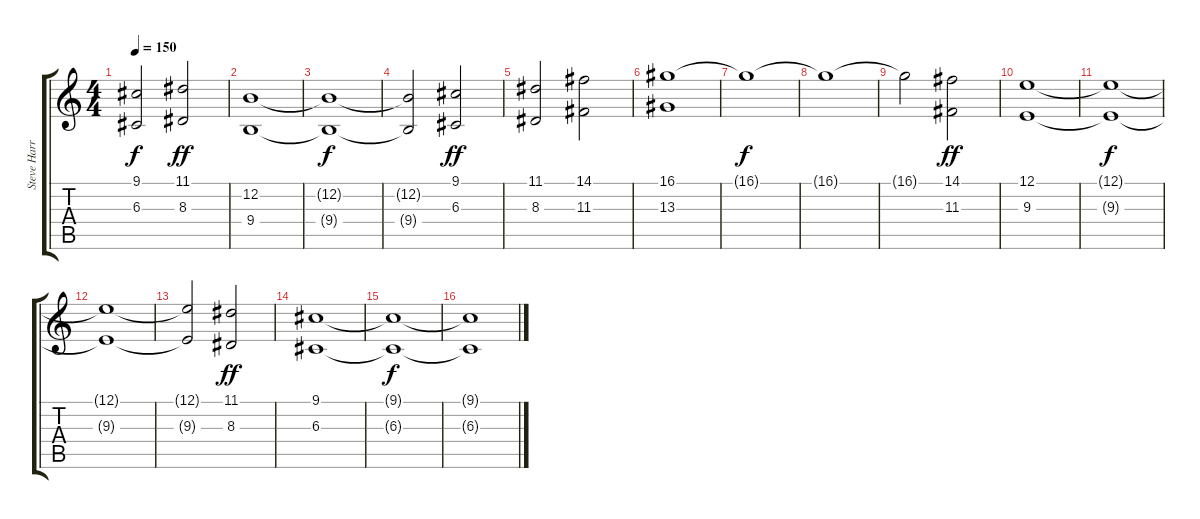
\track ("Steve Harris (Teclado)" "Steve Harr") {instrument stringensemble1}
\staff {score tabs}
\tuning (E4 B3 G3 D3 A2 E2) {hide}
\ts (4 4)
\tempo 150
\clef g2
\ks c
(9.1{t} 6.3{t}).2{dy f} (11.1 8.3).2{dy ff} |
(12.2 9.4).1 |
(12.2{t} 9.4{t}).1{dy f} |
(12.2{t} 9.4{t}).2 (9.1 6.3).2{dy ff} |
(11.1 8.3).2 (14.1 11.3).2 |
(16.1 13.3).1 |
16.1{t}.1{dy f} |
16.1{t}.1 |
16.1{t}.2 (14.1 11.3).2{dy ff} |
(12.1 9.3).1 |
(12.1{t} 9.3{t}).1{dy f} |
(12.1{t} 9.3{t}).1 |
(12.1{t} 9.3{t}).2 (11.1 8.3).2{dy ff} |
(9.1 6.3).1 |
(9.1{t} 6.3{t}).1{dy f} |
(9.1{t} 6.3{t}).1
